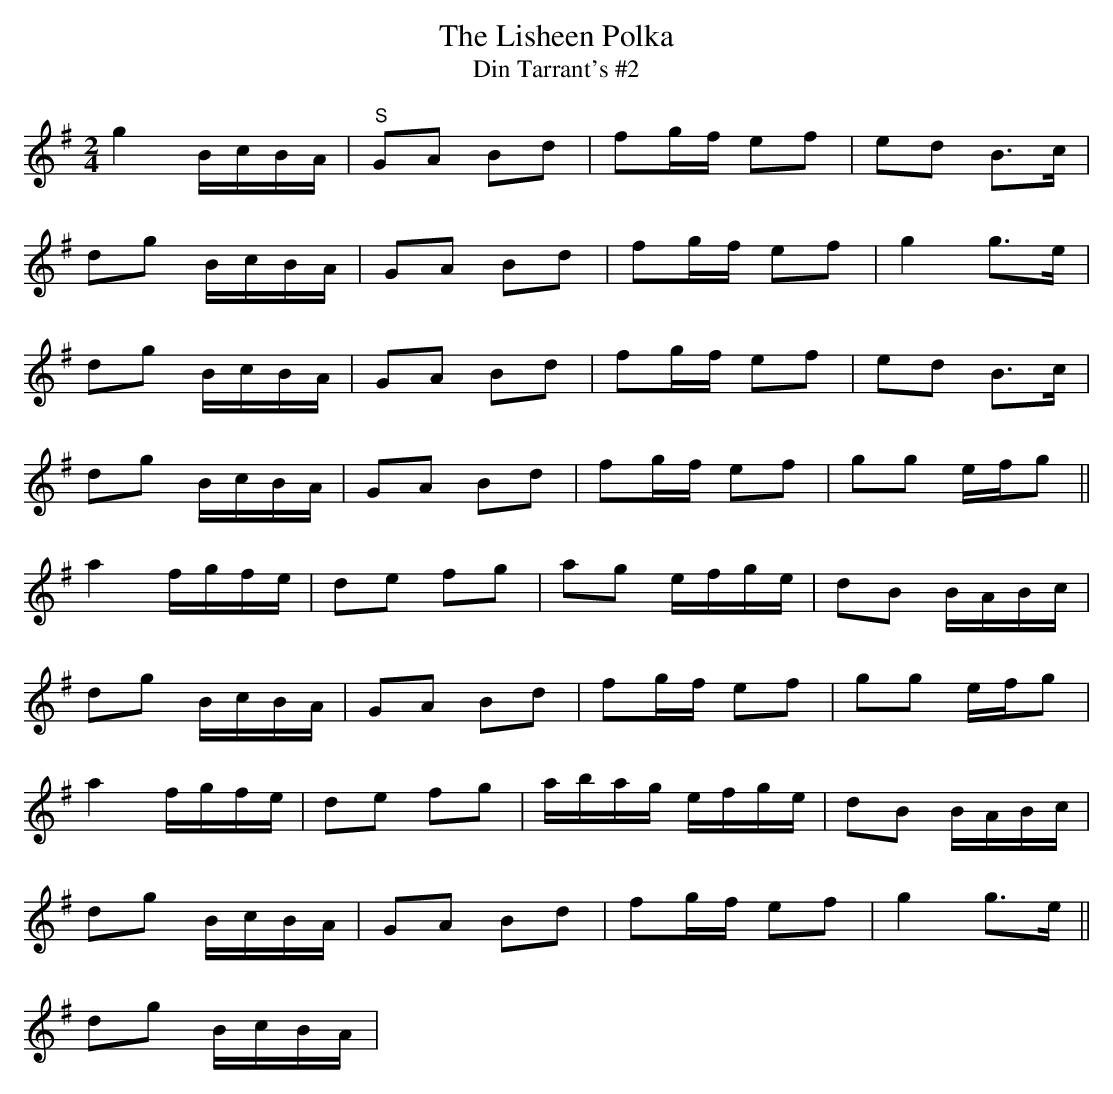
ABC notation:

X:1
T:Lisheen Polka, The
T:Din Tarrant's #2
M:2/4
L:1/8
K:G
g2 B/c/B/A/ | "S"GA Bd | fg/f/ ef | ed B>c |
dg B/c/B/A/ | GA Bd | fg/f/ ef | g2 g>e |
dg B/c/B/A/ | GA Bd | fg/f/ ef | ed B>c |
dg B/c/B/A/ | GA Bd | fg/f/ ef | gg e/f/g ||
a2 f/g/f/e/ | de fg | ag e/f/g/e/ | dB B/A/B/c/ |
dg B/c/B/A/ | GA Bd | fg/f/ ef | gg e/f/g |
a2 f/g/f/e/ | de fg | a/b/a/g/ e/f/g/e/ | dB B/A/B/c/ |
dg B/c/B/A/ | GA Bd | fg/f/ ef | g2 g>e ||
dg B/c/B/A/ | "D.S."
